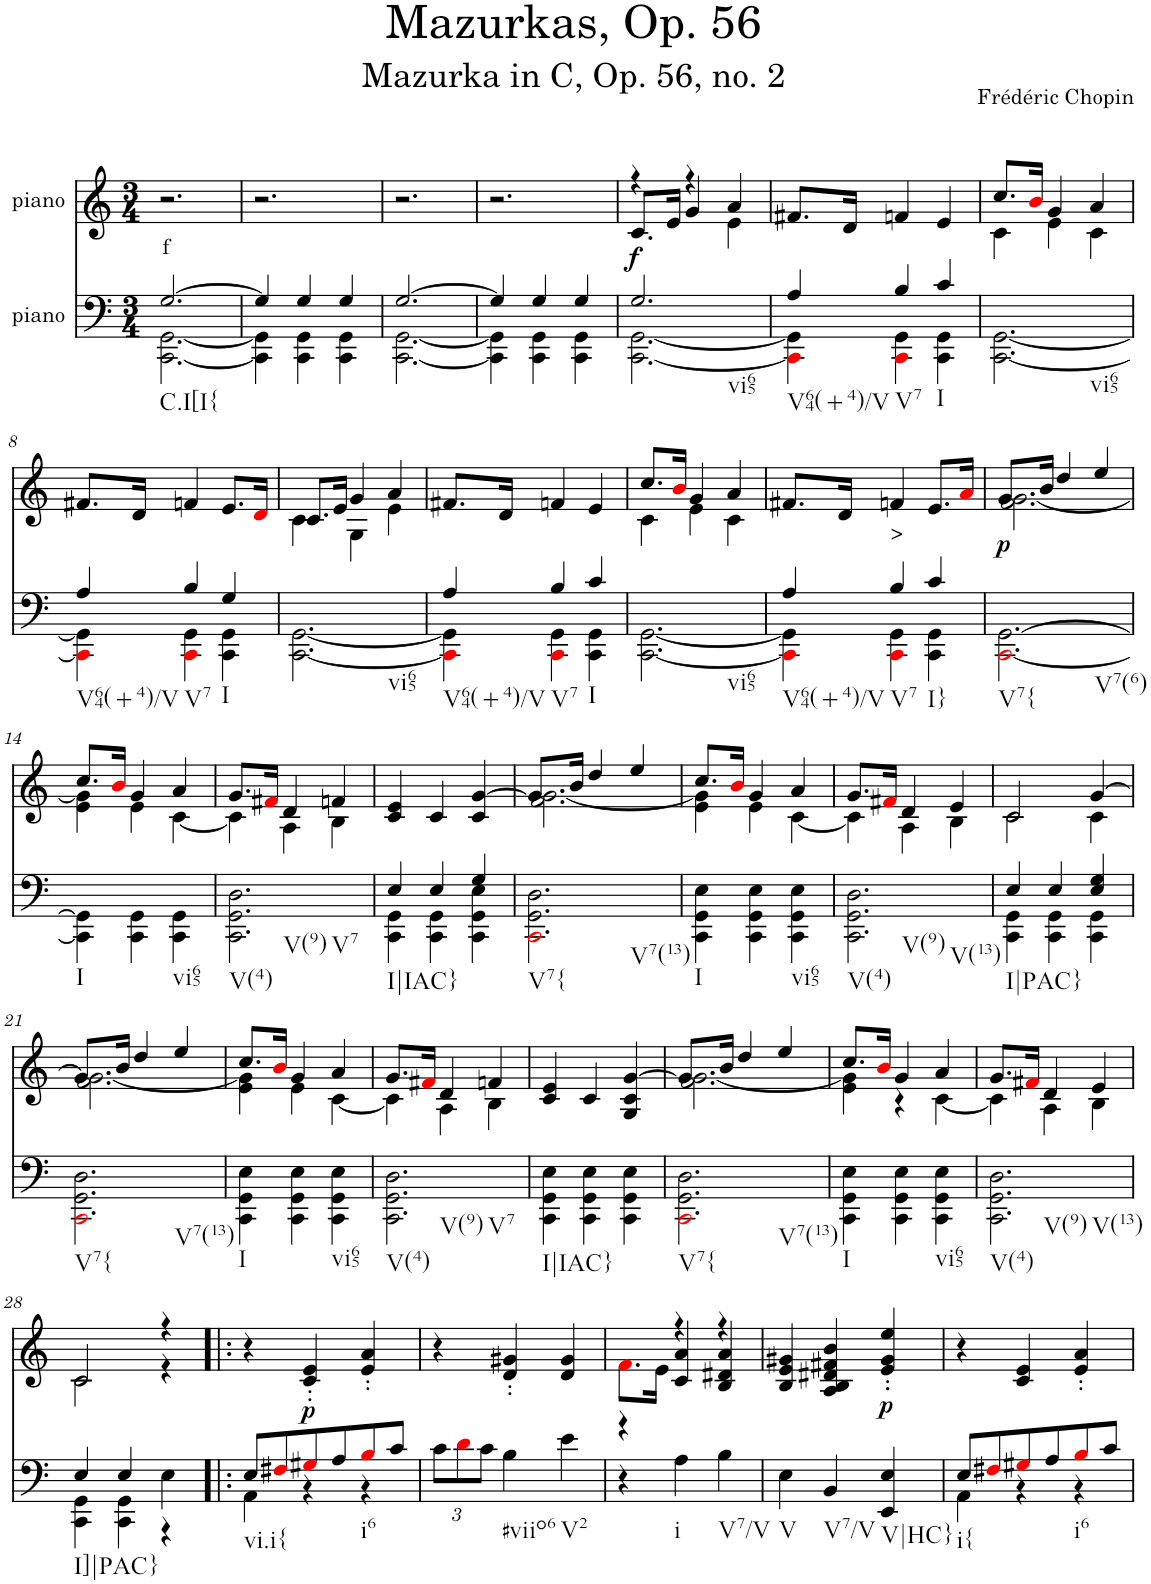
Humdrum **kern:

**kern	**kern	**text	**dynam
*part2	*part1	*part1	*part1
*staff2	*staff1	*staff1	*staff1
*I"piano	*I"piano	*	*
*I'Pno	*I'Pno	*	*
*clefF4	*clefG2	*	*
*k[]	*k[]	*	*
*M3/4	*M3/4	*	*
=1	=1	=1	=1
*^	*	*	*
!LO:TX:b:t=C.I[I{	!	!	!	!
!	!	!	!LO:LY:b	!
[2.G/	[2.CC\ [2.GG\	2.r	f	.
=2	=2	=2	=2	=2
4G/]	4CC\] 4GG\]	2.r	.	.
4G/	4CC\ 4GG\	.	.	.
4G/	4CC\ 4GG\	.	.	.
=3	=3	=3	=3	=3
[2.G/	[2.CC\ [2.GG\	2.r	.	.
=4	=4	=4	=4	=4
4G/]	4CC\] 4GG\]	2.r	.	.
4G/	4CC\ 4GG\	.	.	.
4G/	4CC\ 4GG\	.	.	.
=5	=5	=5	=5	=5
*	*	*^	*	*
!LO:TX:b:t=vi65	!	!	!	!	!
!	!	!	!	!	!LO:DY:b
2.G/	[2.CC\ [2.GG\	4r	8.c/L	.	f
.	.	.	16e/Jk	.	.
.	.	4r	4g/	.	.
.	.	4a/	4e\	.	.
=6	=6	=6	=6	=6	=6
!LO:TX:b:t=V64(+4)/V	!	!	!	!	!
*	*	*v	*v	*	*
4A/	4CCi\] 4GG\]	8.f#X/L	.	.
.	.	16d/Jk	.	.
!LO:TX:b:t=V7	!	!	!	!
4B/	4CCi\ 4GG\	4fn/	.	.
!LO:TX:b:t=I	!	!	!	!
4c/	4CC\ 4GG\	4e/	.	.
=7	=7	=7	=7	=7
*	*	*^	*	*
!LO:TX:b:t=vi65	!	!	!	!	!
*v	*v	*	*	*	*
[2.CC\ [2.GG\	8.cc/L	4c\	.	.
.	16bi/Jk	.	.	.
.	4g/	4e\	.	.
.	4a/	4c\	.	.
!!LO:LB:g=z
=8	=8	=8	=8	=8
*^	*	*	*	*
!LO:TX:b:t=V64(+4)/V	!	!	!	!	!
*	*	*v	*v	*	*
4A/	4CCi\] 4GG\]	8.f#X/L	.	.
.	.	16d/Jk	.	.
!LO:TX:b:t=V7	!	!	!	!
4B/	4CCi\ 4GG\	4fn/	.	.
!LO:TX:b:t=I	!	!	!	!
4G/	4CC\ 4GG\	8.e/L	.	.
.	.	16di/Jk	.	.
*v	*v	*	*	*
=9	=9	=9	=9
*	*^	*	*
!LO:TX:b:t=vi65	!	!	!	!
[2.CC\ [2.GG\	8.c/L	4c\	.	.
.	16e/Jk	.	.	.
.	4g/	4G\	.	.
.	4a/	4e\	.	.
=10	=10	=10	=10	=10
*^	*	*	*	*
!LO:TX:b:t=V64(+4)/V	!	!	!	!	!
*	*	*v	*v	*	*
4A/	4CCi\] 4GG\]	8.f#X/L	.	.
.	.	16d/Jk	.	.
!LO:TX:b:t=V7	!	!	!	!
4B/	4CCi\ 4GG\	4fn/	.	.
!LO:TX:b:t=I	!	!	!	!
4c/	4CC\ 4GG\	4e/	.	.
=11	=11	=11	=11	=11
*	*	*^	*	*
!LO:TX:b:t=vi65	!	!	!	!	!
*v	*v	*	*	*	*
[2.CC\ [2.GG\	8.cc/L	4c\	.	.
.	16bi/Jk	.	.	.
.	4g/	4e\	.	.
.	4a/	4c\	.	.
=12	=12	=12	=12	=12
*^	*	*	*	*
!LO:TX:b:t=V64(+4)/V	!	!	!	!	!
*	*	*v	*v	*	*
4A/	4CCi\] 4GG\]	8.f#X/L	.	.
.	.	16d/Jk	.	.
!LO:TX:b:t=V7	!	!	!	!
!	!	!	!LO:LY:b	!
4B/	4CCi\ 4GG\	4fn/	>	.
!LO:TX:b:t=I}	!	!	!	!
4c/	4CC\ 4GG\	8.e/L	.	.
.	.	16ai/Jk	.	.
*v	*v	*	*	*
=13	=13	=13	=13
*	*^	*	*
!LO:TX:b:t=V7{	!	!	!	!
!LO:TX:b:t=V7(6)	!	!	!	!
!	!	!	!	!LO:DY:b
[2.CCi\ [2.GG\	8.g/L	2.f\ [2.g\	.	p
.	16b/Jk	.	.	.
.	4dd/	.	.	.
.	4ee/	.	.	.
!!LO:LB:g=z	!!
=14	=14	=14	=14	=14
!LO:TX:b:t=I	!	!	!	!
4CC\] 4GG\]	8.cc/L	4e\ 4g\]	.	.
.	16bi/Jk	.	.	.
4CC\ 4GG\	4g/	4e\	.	.
!LO:TX:b:t=vi65	!	!	!	!
4CC\ 4GG\	4a/	[4c\	.	.
=15	=15	=15	=15	=15
!LO:TX:b:t=V(4)	!	!	!	!
!LO:TX:b:t=V(9)	!	!	!	!
!LO:TX:b:t=V7	!	!	!	!
2.CC\ 2.GG\ 2.D\	8.g/L	4c\]	.	.
.	16f#Xi/Jk	.	.	.
.	4d/	4A\	.	.
.	4fn/	4B\	.	.
=16	=16	=16	=16	=16
*^	*	*	*	*
!LO:TX:b:t=I|IAC}	!	!	!	!	!
*	*	*v	*v	*	*
4E/	4CC\ 4GG\	4c/ 4e/	.	.
4E/	4CC\ 4GG\	4c/	.	.
4G/	4CC\ 4GG\ 4E\	4c/ [4g/	.	.
=17	=17	=17	=17	=17
*	*	*^	*	*
!LO:TX:b:t=V7{	!	!	!	!	!
!LO:TX:b:t=V7(13)	!	!	!	!	!
*v	*v	*	*	*	*
2.CCi\ 2.GG\ 2.D\	8.g/L]	2.f\ [2.g\	.	.
.	16b/Jk	.	.	.
.	4dd/	.	.	.
.	4ee/	.	.	.
=18	=18	=18	=18	=18
!LO:TX:b:t=I	!	!	!	!
4CC\ 4GG\ 4E\	8.cc/L	4e\ 4g\]	.	.
.	16bi/Jk	.	.	.
4CC\ 4GG\ 4E\	4g/	4e\	.	.
!LO:TX:b:t=vi65	!	!	!	!
4CC\ 4GG\ 4E\	4a/	[4c\	.	.
=19	=19	=19	=19	=19
!LO:TX:b:t=V(4)	!	!	!	!
!LO:TX:b:t=V(9)	!	!	!	!
!LO:TX:b:t=V(13)	!	!	!	!
2.CC\ 2.GG\ 2.D\	8.g/L	4c\]	.	.
.	16f#Xi/Jk	.	.	.
.	4d/	4A\	.	.
.	4e/	4B\	.	.
=20	=20	=20	=20	=20
*^	*	*	*	*
!LO:TX:b:t=I|PAC}	!	!	!	!	!
4E/	4CC\ 4GG\	2c/	2c\	.	.
4E/	4CC\ 4GG\	.	.	.	.
4E/ 4G/	4CC\ 4GG\	[4g/	4c\	.	.
!!LO:LB:g=z	!!
=21	=21	=21	=21	=21	=21
!LO:TX:b:t=V7{	!	!	!	!	!
!LO:TX:b:t=V7(13)	!	!	!	!	!
*v	*v	*	*	*	*
2.CCi\ 2.GG\ 2.D\	8.g/L]	2.f\ [2.g\	.	.
.	16b/Jk	.	.	.
.	4dd/	.	.	.
.	4ee/	.	.	.
=22	=22	=22	=22	=22
!LO:TX:b:t=I	!	!	!	!
4CC\ 4GG\ 4E\	8.cc/L	4e\ 4g\]	.	.
.	16bi/Jk	.	.	.
4CC\ 4GG\ 4E\	4g/	4e\	.	.
!LO:TX:b:t=vi65	!	!	!	!
4CC\ 4GG\ 4E\	4a/	[4c\	.	.
=23	=23	=23	=23	=23
!LO:TX:b:t=V(4)	!	!	!	!
!LO:TX:b:t=V(9)	!	!	!	!
!LO:TX:b:t=V7	!	!	!	!
2.CC\ 2.GG\ 2.D\	8.g/L	4c\]	.	.
.	16f#Xi/Jk	.	.	.
.	4d/	4A\	.	.
.	4fn/	4B\	.	.
=24	=24	=24	=24	=24
!LO:TX:b:t=I|IAC}	!	!	!	!
*	*v	*v	*	*
4CC\ 4GG\ 4E\	4c/ 4e/	.	.
4CC\ 4GG\ 4E\	4c/	.	.
4CC\ 4GG\ 4E\	4G/ 4c/ [4g/	.	.
=25	=25	=25	=25
*	*^	*	*
!LO:TX:b:t=V7{	!	!	!	!
!LO:TX:b:t=V7(13)	!	!	!	!
2.CCi\ 2.GG\ 2.D\	8.g/L]	2.f\ [2.g\	.	.
.	16b/Jk	.	.	.
.	4dd/	.	.	.
.	4ee/	.	.	.
=26	=26	=26	=26	=26
!LO:TX:b:t=I	!	!	!	!
4CC\ 4GG\ 4E\	8.cc/L	4e\ 4g\]	.	.
.	16bi/Jk	.	.	.
4CC\ 4GG\ 4E\	4g/	4r	.	.
!LO:TX:b:t=vi65	!	!	!	!
4CC\ 4GG\ 4E\	4a/	[4c\	.	.
=27	=27	=27	=27	=27
!LO:TX:b:t=V(4)	!	!	!	!
!LO:TX:b:t=V(9)	!	!	!	!
!LO:TX:b:t=V(13)	!	!	!	!
2.CC\ 2.GG\ 2.D\	8.g/L	4c\]	.	.
.	16f#Xi/Jk	.	.	.
.	4d/	4A\	.	.
.	4e/	4B\	.	.
!!LO:LB:g=z	!!
=28	=28	=28	=28	=28
*^	*	*	*	*
!LO:TX:b:t=I]|PAC}	!	!	!	!	!
4E/	4CC\ 4GG\	2c\	2c/	.	.
4E/	4CC\ 4GG\	.	.	.	.
4E\	4r	4r	4r	.	.
=29!|:	=29!|:	=29!|:	=29!|:	=29!|:	=29!|:
!LO:TX:b:t=vi.i{	!	!	!	!	!
*	*	*v	*v	*	*
8E/L	4AA\	4r	.	.
8F#Xi/	.	.	.	.
!	!	!	!	!LO:DY:b
8G#Xi/	4r	4c/' 4e/'	.	p
8A/	.	.	.	.
!LO:TX:b:t=i6	!	!	!	!
8Bi/	4r	4e/' 4a/'	.	.
8c/J	.	.	.	.
*v	*v	*	*	*
=30	=30	=30	=30
*Xbrackettup	*	*	*
12c\L	4r	.	.
12di\	.	.	.
12c\J	.	.	.
!LO:TX:b:t=#viio6	!	!	!
4B\	4d/' 4g#X/'	.	.
!LO:TX:b:t=V2	!	!	!
4e\	4d/ 4g#/	.	.
=31	=31	=31	=31
*	*^	*	*
4r	8.fi\L	4r	.	.
.	16e\Jk	.	.	.
!LO:TX:b:t=i	!	!	!	!
4A\	4r	4c/ 4a/	.	.
!LO:TX:b:t=V7/V	!	!	!	!
4B\	4r	4B/ 4d#X/ 4a/	.	.
=32	=32	=32	=32	=32
!LO:TX:b:t=V	!	!	!	!
*	*v	*v	*	*
4E\	4B/ 4e/ 4g#X/	.	.
!LO:TX:b:t=V7/V	!	!	!
4BB/	4A/ 4B/ 4d#X/ 4f#X/ 4b/	.	.
!LO:TX:b:t=V|HC}	!	!	!
!	!	!	!LO:DY:b
4EE/ 4E/	4e/' 4g#/' 4ee/'	.	p
=33	=33	=33	=33
*^	*	*	*
!LO:TX:b:t=i{	!	!	!	!
8E/L	4AA\	4r	.	.
8F#Xi/	.	.	.	.
8G#Xi/	4r	4c/ 4e/	.	.
8A/	.	.	.	.
!LO:TX:b:t=i6	!	!	!	!
8Bi/	4r	4e/' 4a/'	.	.
8c/J	.	.	.	.
*v	*v	*	*	*
=	=	=	=
*-	*-	*-	*-
